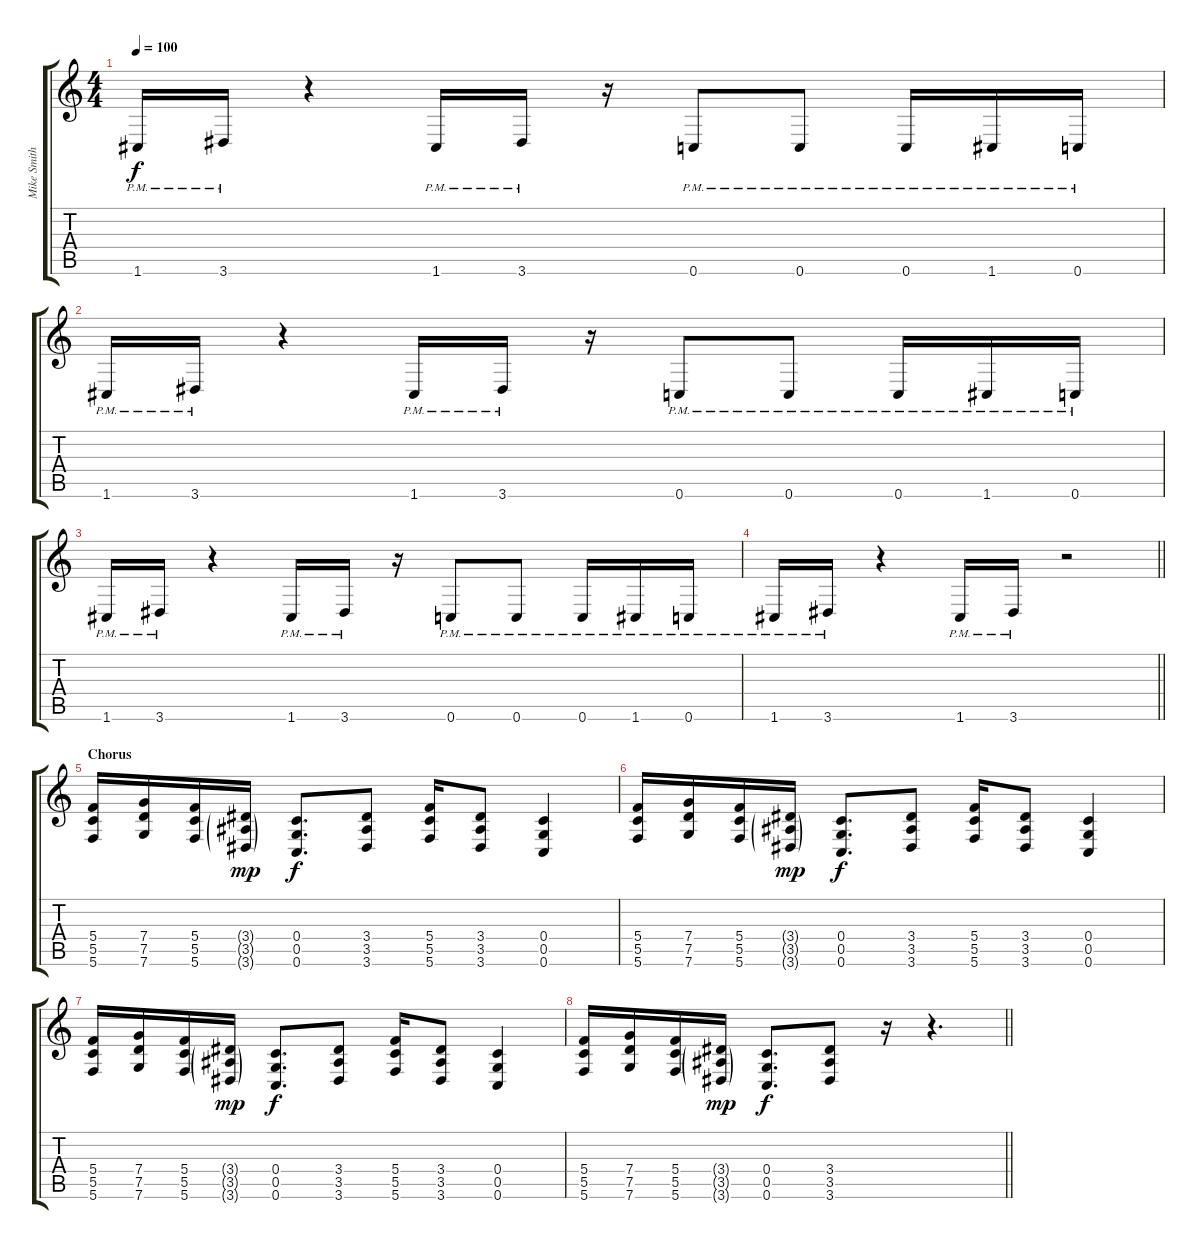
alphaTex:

\track ("Mike Smith" "Mike Smith") {instrument distortionguitar}
\staff {score tabs}
\tuning (D4 A3 F3 C3 G2 C2) {hide}
\ts (4 4)
\tempo 100
\clef g2
\ks c
1.6{pm}.16{dy f} 3.6{pm}.16 r.4 1.6{pm}.16 3.6{pm}.16 r.16 0.6{pm}.8 0.6{pm}.8 0.6{pm}.16 1.6{pm}.16 0.6{pm}.16 |
1.6{pm}.16 3.6{pm}.16 r.4 1.6{pm}.16 3.6{pm}.16 r.16 0.6{pm}.8 0.6{pm}.8 0.6{pm}.16 1.6{pm}.16 0.6{pm}.16 |
1.6{pm}.16 3.6{pm}.16 r.4 1.6{pm}.16 3.6{pm}.16 r.16 0.6{pm}.8 0.6{pm}.8 0.6{pm}.16 1.6{pm}.16 0.6{pm}.16 |
\barLineRight lightlight
1.6{pm}.16 3.6{pm}.16 r.4 1.6{pm}.16 3.6{pm}.16 r.2 |
\section ("" "Chorus")
(5.4 5.5 5.6).16 (7.4 7.5 7.6).16 (5.4 5.5 5.6).16 (3.4{g} 3.5{g} 3.6{g}).16{dy mp} (0.4 0.5 0.6).8{d dy f} (3.4 3.5 3.6).8 (5.4 5.5 5.6).16 (3.4 3.5 3.6).8 (0.4 0.5 0.6).4 |
(5.4 5.5 5.6).16 (7.4 7.5 7.6).16 (5.4 5.5 5.6).16 (3.4{g} 3.5{g} 3.6{g}).16{dy mp} (0.4 0.5 0.6).8{d dy f} (3.4 3.5 3.6).8 (5.4 5.5 5.6).16 (3.4 3.5 3.6).8 (0.4 0.5 0.6).4 |
(5.4 5.5 5.6).16 (7.4 7.5 7.6).16 (5.4 5.5 5.6).16 (3.4{g} 3.5{g} 3.6{g}).16{dy mp} (0.4 0.5 0.6).8{d dy f} (3.4 3.5 3.6).8 (5.4 5.5 5.6).16 (3.4 3.5 3.6).8 (0.4 0.5 0.6).4 |
\barLineRight lightlight
(5.4 5.5 5.6).16 (7.4 7.5 7.6).16 (5.4 5.5 5.6).16 (3.4{g} 3.5{g} 3.6{g}).16{dy mp} (0.4 0.5 0.6).8{d dy f} (3.4 3.5 3.6).8 r.16 r.4{d}
